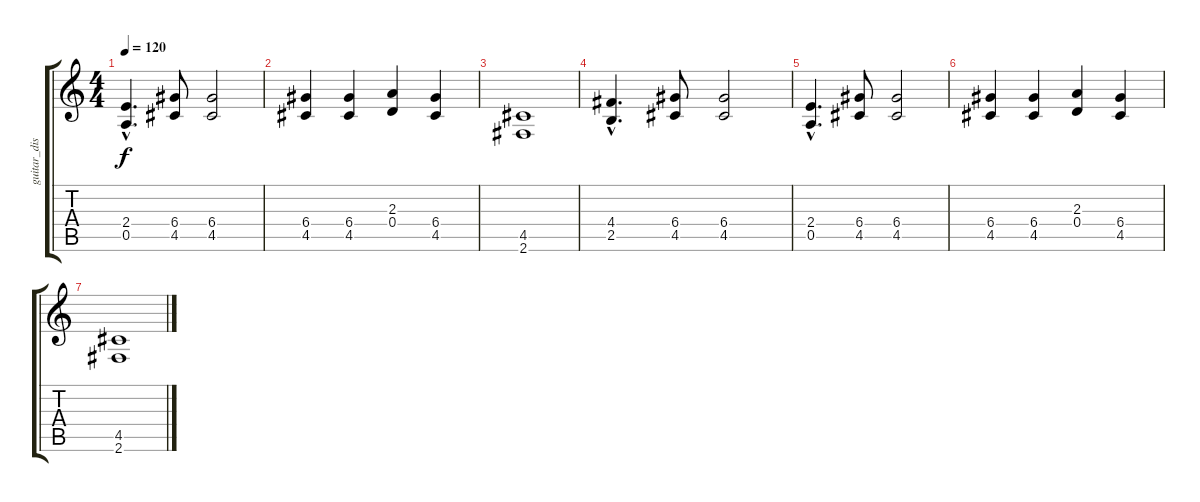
\track ("guitar_dist" "guitar_dis") {instrument distortionguitar}
\staff {score tabs}
\tuning (E4 B3 G3 D3 A2 E2) {hide}
\ts (4 4)
\tempo 120
\clef g2
\ks c
(2.4{hac} 0.5{hac}).4{d dy f} (6.4 4.5).8 (6.4 4.5).2 |
(6.4 4.5).4 (6.4 4.5).4 (2.3 0.4).4 (6.4 4.5).4 |
(4.5 2.6).1 |
(4.4{hac} 2.5{hac}).4{d} (6.4 4.5).8 (6.4 4.5).2 |
(2.4{hac} 0.5{hac}).4{d} (6.4 4.5).8 (6.4 4.5).2 |
(6.4 4.5).4 (6.4 4.5).4 (2.3 0.4).4 (6.4 4.5).4 |
(4.5 2.6).1
